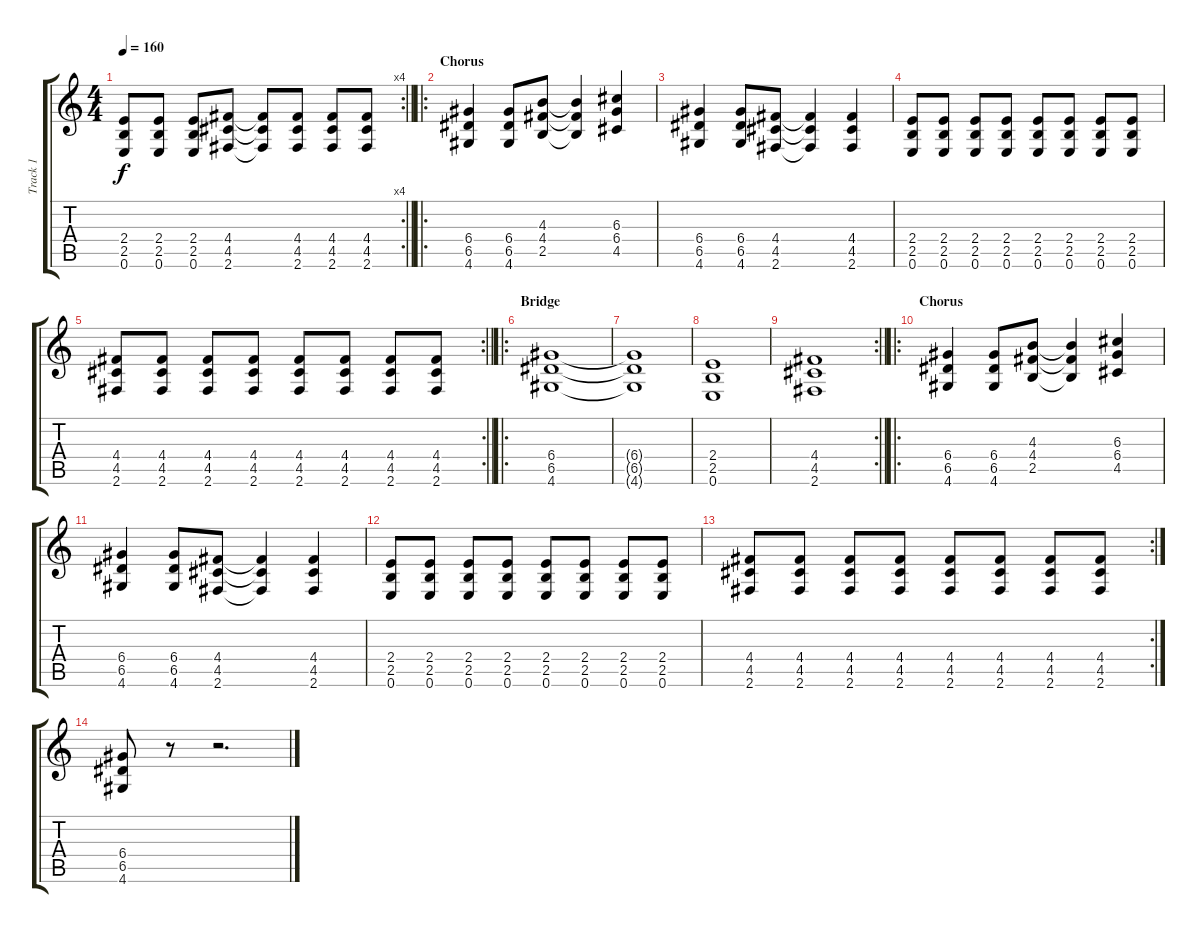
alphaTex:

\track ("Track 1" "Track 1") {instrument distortionguitar}
\staff {score tabs}
\tuning (E4 B3 G3 D3 A2 E2) {hide}
\rc 4
\ts (4 4)
\tempo 160
\clef g2
\barLineRight lightlight
\ks c
(2.4 2.5 0.6).8{dy f} (2.4 2.5 0.6).8 (2.4 2.5 0.6).8 (4.4 4.5 2.6).8 (4.4{t} 4.5{t} 2.6{t}).8 (4.4 4.5 2.6).8 (4.4 4.5 2.6).8 (4.4 4.5 2.6).8 |
\ro
\section ("" "Chorus")
(6.4 6.5 4.6).4 (6.4 6.5 4.6).8 (4.3 4.4 2.5).8 (4.3{t} 4.4{t} 2.5{t}).4 (6.3 6.4 4.5).4 |
(6.4 6.5 4.6).4 (6.4 6.5 4.6).8 (4.4 4.5 2.6).8 (4.4{t} 4.5{t} 2.6{t}).4 (4.4 4.5 2.6).4 |
(2.4 2.5 0.6).8 (2.4 2.5 0.6).8 (2.4 2.5 0.6).8 (2.4 2.5 0.6).8 (2.4 2.5 0.6).8 (2.4 2.5 0.6).8 (2.4 2.5 0.6).8 (2.4 2.5 0.6).8 |
\rc 2
\barLineRight lightlight
(4.4 4.5 2.6).8 (4.4 4.5 2.6).8 (4.4 4.5 2.6).8 (4.4 4.5 2.6).8 (4.4 4.5 2.6).8 (4.4 4.5 2.6).8 (4.4 4.5 2.6).8 (4.4 4.5 2.6).8 |
\ro
\section ("" "Bridge")
(6.4 6.5 4.6).1 |
(6.4{t} 6.5{t} 4.6{t}).1 |
(2.4 2.5 0.6).1 |
\rc 2
\barLineRight lightlight
(4.4 4.5 2.6).1 |
\ro
\section ("" "Chorus")
(6.4 6.5 4.6).4 (6.4 6.5 4.6).8 (4.3 4.4 2.5).8 (4.3{t} 4.4{t} 2.5{t}).4 (6.3 6.4 4.5).4 |
(6.4 6.5 4.6).4 (6.4 6.5 4.6).8 (4.4 4.5 2.6).8 (4.4{t} 4.5{t} 2.6{t}).4 (4.4 4.5 2.6).4 |
(2.4 2.5 0.6).8 (2.4 2.5 0.6).8 (2.4 2.5 0.6).8 (2.4 2.5 0.6).8 (2.4 2.5 0.6).8 (2.4 2.5 0.6).8 (2.4 2.5 0.6).8 (2.4 2.5 0.6).8 |
\rc 2
(4.4 4.5 2.6).8 (4.4 4.5 2.6).8 (4.4 4.5 2.6).8 (4.4 4.5 2.6).8 (4.4 4.5 2.6).8 (4.4 4.5 2.6).8 (4.4 4.5 2.6).8 (4.4 4.5 2.6).8 |
(6.4 6.5 4.6).8 r.8 r.2{d}
